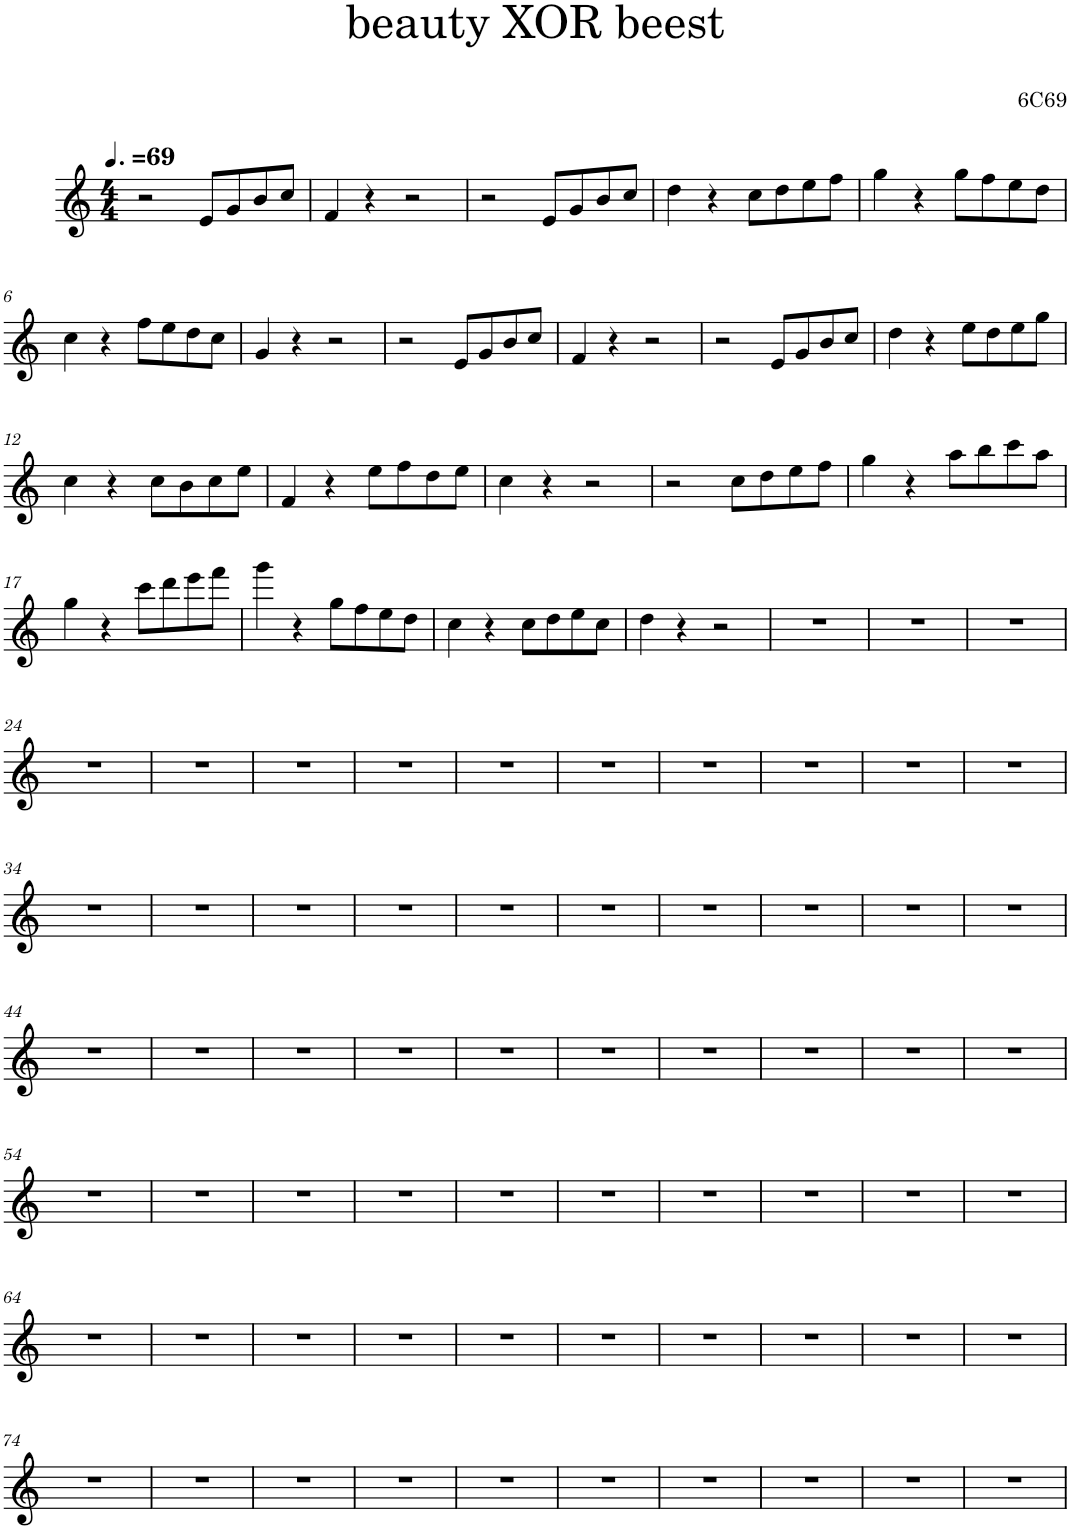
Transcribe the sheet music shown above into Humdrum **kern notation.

**kern
*part1
*staff1
*I"Piano
*I'Pno.
*clefG2
*k[]
*M4/4
*MM104
=1
2r
8e/L
8g/
8b/
8cc/J
=2
4f/
4r
2r
=3
2r
8e/L
8g/
8b/
8cc/J
=4
4dd\
4r
8cc\L
8dd\
8ee\
8ff\J
=5
4gg\
4r
8gg\L
8ff\
8ee\
8dd\J
!!LO:LB:g=z
=6
4cc\
4r
8ff\L
8ee\
8dd\
8cc\J
=7
4g/
4r
2r
=8
2r
8e/L
8g/
8b/
8cc/J
=9
4f/
4r
2r
=10
2r
8e/L
8g/
8b/
8cc/J
=11
4dd\
4r
8ee\L
8dd\
8ee\
8gg\J
!!LO:LB:g=z
=12
4cc\
4r
8cc\L
8b\
8cc\
8ee\J
=13
4f/
4r
8ee\L
8ff\
8dd\
8ee\J
=14
4cc\
4r
2r
=15
2r
8cc\L
8dd\
8ee\
8ff\J
=16
4gg\
4r
8aa\L
8bb\
8ccc\
8aa\J
!!LO:LB:g=z
=17
4gg\
4r
8ccc\L
8ddd\
8eee\
8fff\J
=18
4ggg\
4r
8gg\L
8ff\
8ee\
8dd\J
=19
4cc\
4r
8cc\L
8dd\
8ee\
8cc\J
=20
4dd\
4r
2r
=21
1r
=22
1r
=23
1r
!!LO:LB:g=z
=24
1r
=25
1r
=26
1r
=27
1r
=28
1r
=29
1r
=30
1r
=31
1r
=32
1r
=33
1r
!!LO:LB:g=z
=34
1r
=35
1r
=36
1r
=37
1r
=38
1r
=39
1r
=40
1r
=41
1r
=42
1r
=43
1r
!!LO:LB:g=z
=44
1r
=45
1r
=46
1r
=47
1r
=48
1r
=49
1r
=50
1r
=51
1r
=52
1r
=53
1r
!!LO:LB:g=z
=54
1r
=55
1r
=56
1r
=57
1r
=58
1r
=59
1r
=60
1r
=61
1r
=62
1r
=63
1r
!!LO:LB:g=z
=64
1r
=65
1r
=66
1r
=67
1r
=68
1r
=69
1r
=70
1r
=71
1r
=72
1r
=73
1r
!!LO:LB:g=z
=74
1r
=75
1r
=76
1r
=77
1r
=78
1r
=79
1r
=80
1r
=81
1r
=82
1r
=83
1r
=
*-
